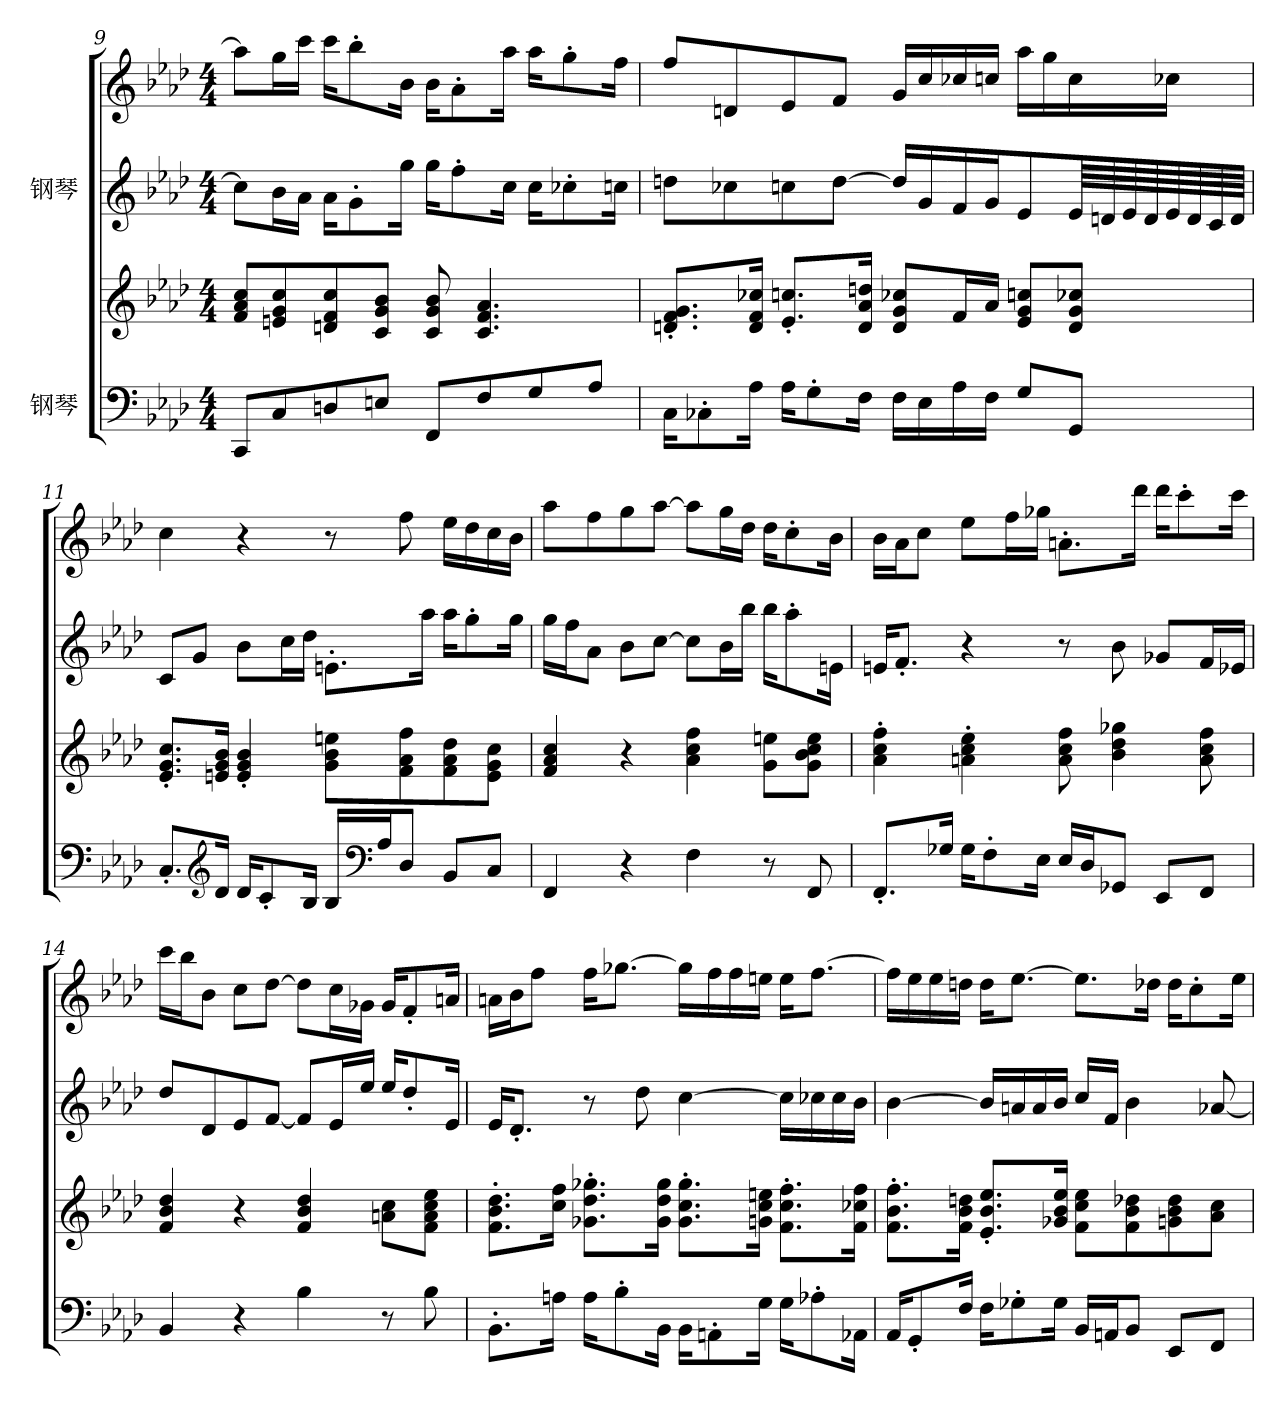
**kern	**kern	**kern	**kern
*part2	*part2	*part1	*part1
*staff4	*staff3	*staff2	*staff1
*I"钢琴	*	*I"钢琴	*
*clefF4	*clefG2	*clefG2	*clefG2
*k[b-e-a-d-]	*k[b-e-a-d-]	*k[b-e-a-d-]	*k[b-e-a-d-]
*M4/4	*M4/4	*M4/4	*M4/4
=9	=9	=9	=9
8CC/L	8f/ 8a-/ 8cc/L	8cc\L]	8aa-\L]
8C/	8en/ 8g/ 8cc/	16b-\L	16gg\L
.	.	16a-\JJ	16ccc\JJ
8Dn/	8dn/ 8f/ 8cc/	16a-\KL	16ccc\KL
.	.	8g'\	8bb-'\
8En/J	8c/ 8g/ 8b-/J	.	.
.	.	16gg\Jk	16b-\Jk
8FF/L	8c/ 8g/ 8b-/	16gg\KL	16b-\KL
.	.	8ff'\	8a-'\
8F/	4.c/ 4.f/ 4.a-/	.	.
.	.	16cc\Jk	16aa-\Jk
8G/	.	16cc\KL	16aa-\KL
.	.	8cc-X'\	8gg'\
8A-/J	.	.	.
.	.	16ccn\Jk	16ff\Jk
!!LO:LB:g=z
=10	=10	=10	=10
16C\KL	8.dn/' 8.f/' 8.g/'L	8ddn\L	8ff/L
8C-X'\	.	.	.
.	.	8cc-X\	8dn/
16A-\Jk	16d/ 16f/ 16cc-X/Jk	.	.
16A-\KL	8.e-/' 8.ccn/'L	8ccn\	8e-/
8G'\	.	.	.
.	.	[8dd\J	8f/J
16F\Jk	16d/ 16a-/ 16ddn/Jk	.	.
16F\LL	8d/ 8g/ 8cc-X/L	16dd/LL]	16g/LL
16E-\	.	16g/	16cc/
16A-\	16f/L	16f/	16cc-X/
16F\JJ	16a-/JJ	16g/J	16ccn/JJ
8G/L	8e-/ 8g/ 8ccn/L	8e-/	16aa-\LL
.	.	.	16gg\
8GG/J	8d/ 8g/ 8cc-X/J	64e-/LLL	16cc\
.	.	64dn/	.
.	.	64e-/	.
.	.	64d/	.
.	.	64e-/	16cc-X\JJ
.	.	64d/	.
.	.	64c/	.
.	.	64d/JJJJ	.
!!LO:PB:g=z
=11	=11	=11	=11
8.C'/L	8.e-/' 8.g/' 8.cc/'L	8c/L	4cc\
.	.	8g/J	.
*clefG2	*	*	*
16d-/Jk	16en/ 16g/ 16b-/Jk	.	.
16d-/KL	4e/' 4g/' 4b-/'	8b-\L	4r
8c'/	.	.	.
.	.	16cc\L	.
16B-/Jk	.	16dd-\JJ	.
16B-/LL	8g\ 8b-\ 8een\L	8.en'\L	8r
*clefF4	*	*	*
16A-/J	.	.	.
8D-/J	8f\ 8a-\ 8ff\	.	8ff\
.	.	16aa-\Jk	.
8BB-/L	8f\ 8a-\ 8dd-\	16aa-\KL	16ee-\LL
.	.	8gg'\	16dd-\
8C/J	8e\ 8g\ 8cc\J	.	16cc\
.	.	16gg\Jk	16b-\JJ
=12	=12	=12	=12
4FF/	4f/ 4a-/ 4cc/	16gg\LL	8aa-\L
.	.	16ff\J	.
.	.	8a-\J	8ff\
4r	4r	8b-\L	8gg\
.	.	[8cc\J	[8aa-\J
4F\	4a-\ 4cc\ 4ff\	8cc\L]	8aa-\L]
.	.	16b-\L	16gg\L
.	.	16bb-\JJ	16dd-\JJ
8r	8g\ 8een\L	16bb-\KL	16dd-\KL
.	.	8aa-'\	8cc'\
8FF/	8g\ 8b-\ 8cc\ 8ee\J	.	.
.	.	16en\Jk	16b-\Jk
!!LO:LB:g=z
=13	=13	=13	=13
8.FF'/L	4a-\' 4cc\' 4ff\'	16en/KL	16b-\LL
.	.	8.f'/J	16a-\J
.	.	.	8cc\J
16G-X/Jk	.	.	.
16G-\KL	4an\' 4cc\' 4ee-\'	4r	8ee-\L
8F'\	.	.	.
.	.	.	16ff\L
16E-\Jk	.	.	16gg-X\JJ
16E-/LL	8a\ 8cc\ 8ff\	8r	8.an'\L
16D-/J	.	.	.
8GG-X/J	4b-\ 4dd-\ 4gg-X\	8b-\	.
.	.	.	16ddd-\Jk
8EE-/L	.	8g-X/L	16ddd-\KL
.	.	.	8ccc'\
8FF/J	8a\ 8cc\ 8ff\	16f/L	.
.	.	16e-X/JJ	16ccc\Jk
=14	=14	=14	=14
4BB-/	4f/ 4b-/ 4dd-/	8dd-/L	16ccc\LL
.	.	.	16bb-\J
.	.	8d-/	8b-\J
4r	4r	8e-/	8cc\L
.	.	[8f/J	[8dd-\J
4B-\	4f/ 4b-/ 4dd-/	8f/L]	8dd-\L]
.	.	16e-/L	16cc\L
.	.	16ee-/JJ	16g-X\JJ
8r	8an\ 8cc\L	16ee-/KL	16g-/KL
.	.	8dd-'/	8f'/
8B-\	8f\ 8a\ 8cc\ 8ee-\J	.	.
.	.	16e-/Jk	16an/Jk
!!LO:LB:g=z
=15	=15	=15	=15
8.BB-'\L	8.f\' 8.b-\' 8.dd-\'L	16e-/KL	16an\LL
.	.	8.d-'/J	16b-\J
.	.	.	8ff\J
16An\Jk	16cc\ 16ff\Jk	.	.
16A\KL	8.g-X\' 8.dd-\' 8.gg-X\'L	8r	16ff\KL
8B-'\	.	.	[8.gg-X\J
.	.	8dd-\	.
16BB-\Jk	16g-\ 16dd-\ 16gg-\Jk	.	.
16BB-\KL	8.g-\' 8.cc\' 8.gg-\'L	[4cc\	16gg-\LL]
8AAn'\	.	.	16ff\
.	.	.	16ff\
16G\Jk	16gn\ 16cc\ 16een\Jk	.	16een\JJ
16G\KL	8.f\' 8.cc\' 8.ff\'L	16cc\LL]	16ee\KL
8A-X'\	.	16cc-X\	[8.ff\J
.	.	16cc-\	.
16AA-X\Jk	16f\ 16cc-X\ 16ff\Jk	16b-\JJ	.
=16	=16	=16	=16
16AA-/KL	8.f\' 8.b-\' 8.ff\'L	[4b-\	16ff\LL]
8GG'/	.	.	16ee-\
.	.	.	16ee-\
16F/Jk	16f\ 16b-\ 16ddn\Jk	.	16ddn\JJ
16F\KL	8.e-/' 8.b-/' 8.ee-/'L	16b-/LL]	16dd\KL
8G-X'\	.	16an/	[8.ee-\J
.	.	16a/	.
16G-\Jk	16g-X/ 16b-/ 16ee-/Jk	16b-/JJ	.
16BB-/LL	8f\ 8cc\ 8ee-\L	16cc/LL	8.ee-\L]
16AAn/J	.	16f/JJ	.
8BB-/J	8f\ 8b-\ 8dd-X\	4b-\	.
.	.	.	16dd-X\Jk
8EE-/L	8gn\ 8b-\ 8dd-\	.	16dd-\KL
.	.	.	8cc'\
8FF/J	8a-\ 8cc\J	[8a-X/	.
.	.	.	16ee-\Jk
=	=	=	=
*-	*-	*-	*-
